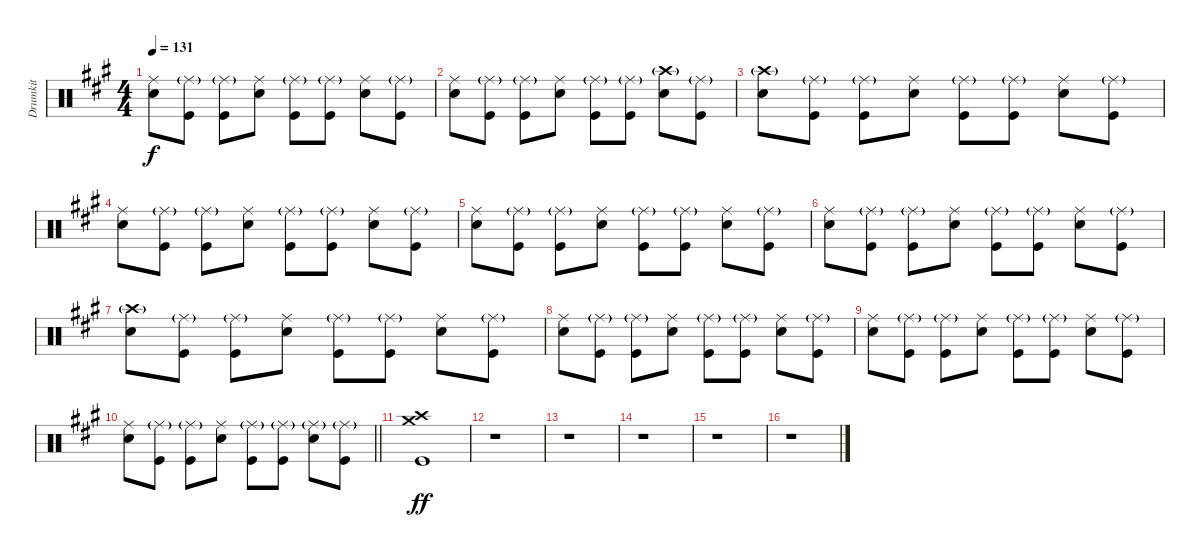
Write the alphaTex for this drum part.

\track ("Drumkit" "Drumkit") {instrument percussion}
\staff {score}
\articulation defaults
\ts (4 4)
\tempo 131
\clef neutral
\ks a
("Ride (middle)" "Snare (hit) 2").8{dy f} ("Ride (middle)"{g} "Kick (hit)").8 ("Ride (middle)"{g} "Kick (hit)").8 ("Ride (middle)" "Snare (hit) 2").8 ("Ride (middle)"{g} "Kick (hit)").8 ("Ride (middle)"{g} "Kick (hit)").8 ("Ride (middle)" "Snare (hit) 2").8 ("Ride (middle)"{g} "Kick (hit)").8 |
("Ride (middle)" "Snare (hit) 2").8 ("Ride (middle)"{g} "Kick (hit)").8 ("Ride (middle)"{g} "Kick (hit)").8 ("Ride (middle)" "Snare (hit) 2").8 ("Ride (middle)"{g} "Kick (hit)").8 ("Ride (middle)"{g} "Kick (hit)").8 ("Crash high (hit)"{g} "Snare (hit) 2").8 ("Ride (middle)"{g} "Kick (hit)").8 |
("Crash high (hit)"{g} "Snare (hit) 2").8 ("Ride (middle)"{g} "Kick (hit)").8 ("Ride (middle)"{g} "Kick (hit)").8 ("Ride (middle)" "Snare (hit) 2").8 ("Ride (middle)"{g} "Kick (hit)").8 ("Ride (middle)"{g} "Kick (hit)").8 ("Ride (middle)" "Snare (hit) 2").8 ("Ride (middle)"{g} "Kick (hit)").8 |
("Ride (middle)" "Snare (hit) 2").8 ("Ride (middle)"{g} "Kick (hit)").8 ("Ride (middle)"{g} "Kick (hit)").8 ("Ride (middle)" "Snare (hit) 2").8 ("Ride (middle)"{g} "Kick (hit)").8 ("Ride (middle)"{g} "Kick (hit)").8 ("Ride (middle)" "Snare (hit) 2").8 ("Ride (middle)"{g} "Kick (hit)").8 |
("Ride (middle)" "Snare (hit) 2").8 ("Ride (middle)"{g} "Kick (hit)").8 ("Ride (middle)"{g} "Kick (hit)").8 ("Ride (middle)" "Snare (hit) 2").8 ("Ride (middle)"{g} "Kick (hit)").8 ("Ride (middle)"{g} "Kick (hit)").8 ("Ride (middle)" "Snare (hit) 2").8 ("Ride (middle)"{g} "Kick (hit)").8 |
("Ride (middle)" "Snare (hit) 2").8 ("Ride (middle)"{g} "Kick (hit)").8 ("Ride (middle)"{g} "Kick (hit)").8 ("Ride (middle)" "Snare (hit) 2").8 ("Ride (middle)"{g} "Kick (hit)").8 ("Ride (middle)"{g} "Kick (hit)").8 ("Ride (middle)" "Snare (hit) 2").8 ("Ride (middle)"{g} "Kick (hit)").8 |
("Crash high (hit)"{g} "Snare (hit) 2").8 ("Ride (middle)"{g} "Kick (hit)").8 ("Ride (middle)"{g} "Kick (hit)").8 ("Ride (middle)" "Snare (hit) 2").8 ("Ride (middle)"{g} "Kick (hit)").8 ("Ride (middle)"{g} "Kick (hit)").8 ("Ride (middle)" "Snare (hit) 2").8 ("Ride (middle)"{g} "Kick (hit)").8 |
("Ride (middle)" "Snare (hit) 2").8 ("Ride (middle)"{g} "Kick (hit)").8 ("Ride (middle)"{g} "Kick (hit)").8 ("Ride (middle)" "Snare (hit) 2").8 ("Ride (middle)"{g} "Kick (hit)").8 ("Ride (middle)"{g} "Kick (hit)").8 ("Ride (middle)" "Snare (hit) 2").8 ("Ride (middle)"{g} "Kick (hit)").8 |
("Ride (middle)" "Snare (hit) 2").8 ("Ride (middle)"{g} "Kick (hit)").8 ("Ride (middle)"{g} "Kick (hit)").8 ("Ride (middle)" "Snare (hit) 2").8 ("Ride (middle)"{g} "Kick (hit)").8 ("Ride (middle)"{g} "Kick (hit)").8 ("Ride (middle)" "Snare (hit) 2").8 ("Ride (middle)"{g} "Kick (hit)").8 |
\barLineRight lightlight
("Ride (middle)" "Snare (hit) 2").8 ("Ride (middle)"{g} "Kick (hit)").8 ("Ride (middle)"{g} "Kick (hit)").8 ("Ride (middle)" "Snare (hit) 2").8 ("Ride (middle)"{g} "Kick (hit)").8 ("Ride (middle)"{g} "Kick (hit)").8 ("Ride (middle)"{g} "Snare (hit) 2").8 ("Ride (middle)"{g} "Kick (hit)").8 |
("Crash high (hit)" "Crash medium (hit)" "Kick (hit)").1{dy ff} |
r.1 |
r.1 |
r.1 |
r.1 |
r.1
